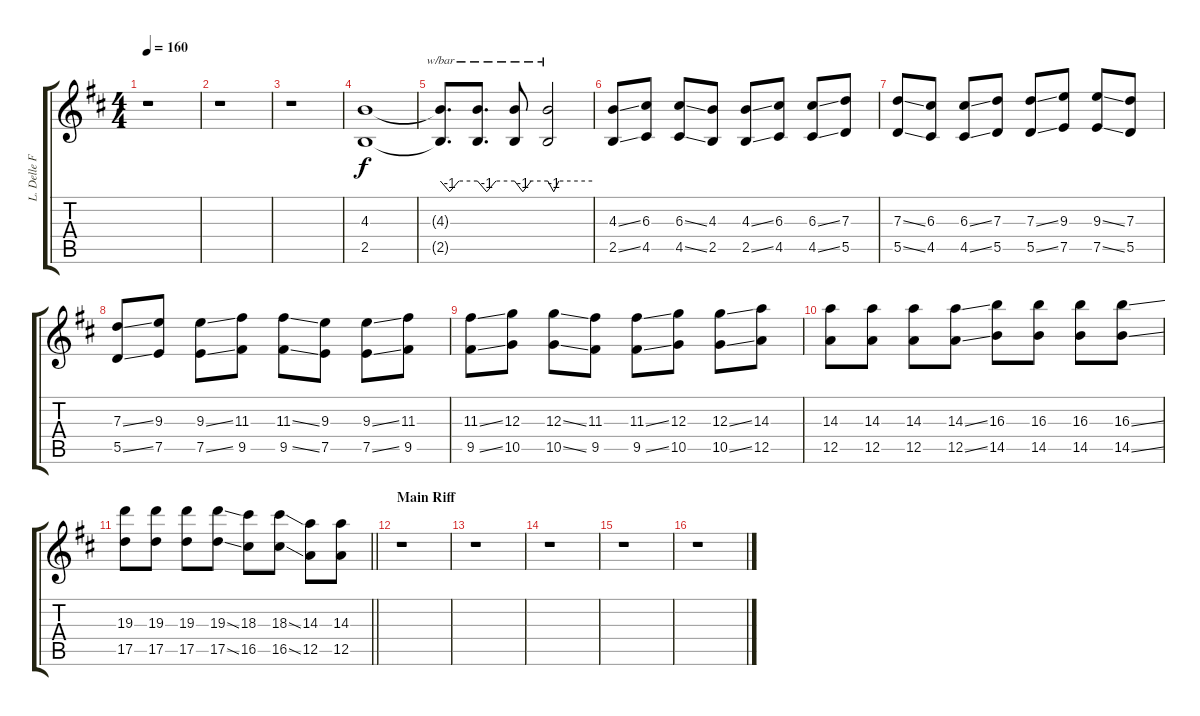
\track ("L. Delle Fave (Guitar Lead)" "L. Delle F") {instrument overdrivenguitar}
\staff {score tabs}
\tuning (E4 B3 G3 D3 A2 E2) {hide}
\ts (4 4)
\tempo 160
\clef g2
\ks bminor
r.1{dy f} |
r.1 |
r.1 |
(4.3 2.5).1{volume 12 instrument overdrivenguitar} |
(4.3{t} 2.5{t}).8{d tbe (custom default 0 0 15 -4 30 0 60 0)} (4.3{t} 2.5{t}).8{d tbe (custom default 0 0 15 -4 30 0 60 0)} (4.3{t} 2.5{t}).8{tbe (custom default 0 0 15 -4 30 0 60 0)} (4.3{t} 2.5{t}).2{tbe (custom default 0 0 8 -4 15 0 60 0)} |
(4.3{ss} 2.5{ss}).8 (6.3 4.5).8 (6.3{ss} 4.5{ss}).8 (4.3 2.5).8 (4.3{ss} 2.5{ss}).8 (6.3 4.5).8 (6.3{ss} 4.5{ss}).8 (7.3 5.5).8 |
(7.3{ss} 5.5{ss}).8 (6.3 4.5).8 (6.3{ss} 4.5{ss}).8 (7.3 5.5).8 (7.3{ss} 5.5{ss}).8 (9.3 7.5).8 (9.3{ss} 7.5{ss}).8 (7.3 5.5).8 |
(7.3{ss} 5.5{ss}).8 (9.3 7.5).8 (9.3{ss} 7.5{ss}).8 (11.3 9.5).8 (11.3{ss} 9.5{ss}).8 (9.3 7.5).8 (9.3{ss} 7.5{ss}).8 (11.3 9.5).8 |
(11.3{ss} 9.5{ss}).8 (12.3 10.5).8 (12.3{ss} 10.5{ss}).8 (11.3 9.5).8 (11.3{ss} 9.5{ss}).8 (12.3 10.5).8 (12.3{ss} 10.5{ss}).8 (14.3 12.5).8 |
(14.3 12.5).8 (14.3 12.5).8 (14.3 12.5).8 (14.3{ss} 12.5{ss}).8 (16.3 14.5).8 (16.3 14.5).8 (16.3 14.5).8 (16.3{ss} 14.5{ss}).8 |
\barLineRight lightlight
(19.3 17.5).8 (19.3 17.5).8 (19.3 17.5).8 (19.3{ss} 17.5{ss}).8 (18.3 16.5).8 (18.3{ss} 16.5{ss}).8 (14.3 12.5).8 (14.3 12.5).8 |
\section ("" "Main Riff")
r.1 |
r.1 |
r.1 |
r.1 |
r.1
